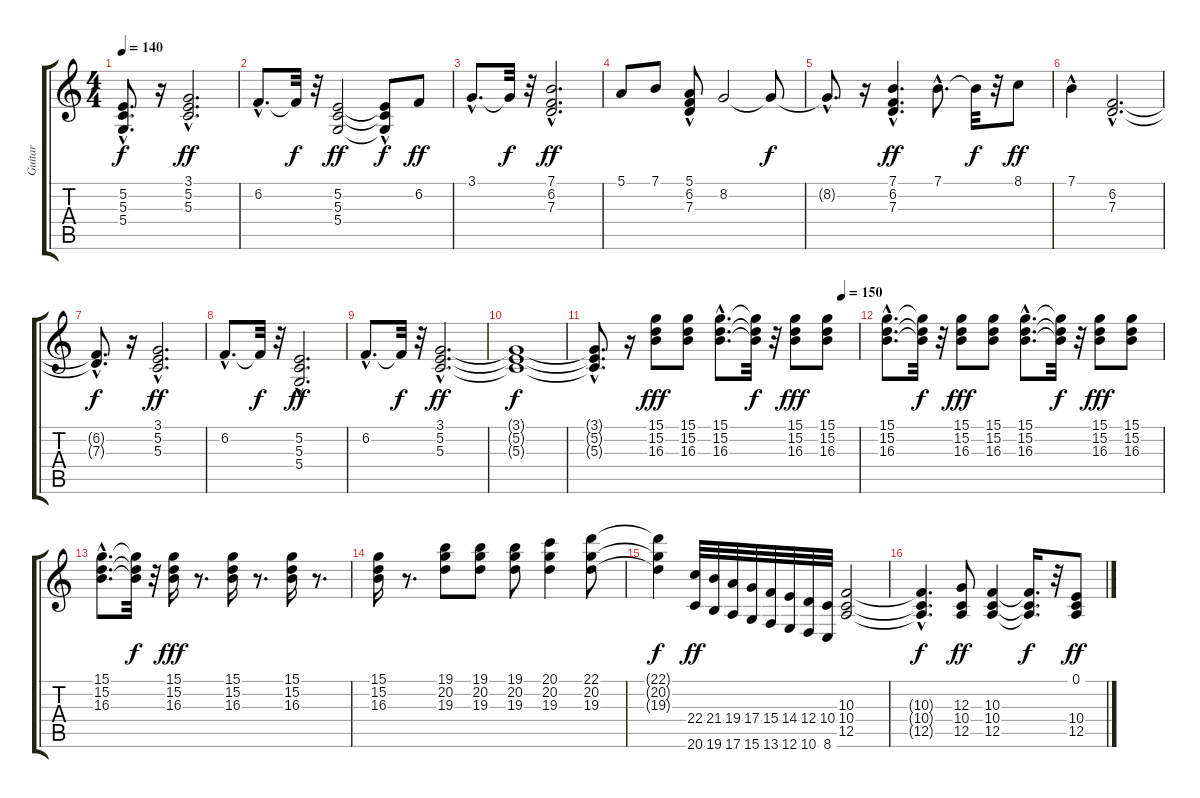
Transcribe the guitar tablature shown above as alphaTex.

\track ("Guitar" "Guitar") {instrument acousticgrandpiano}
\staff {score tabs}
\tuning (E4 B3 G3 D3 A2 E2) {hide}
\ts (4 4)
\tempo 140
\clef g2
\ks c
(5.2{hac t} 5.3{hac t} 5.4{hac t}).8{d dy f} r.16 (3.1 5.2{hac} 5.3{hac}).2{d dy ff} |
6.2{hac}.8{d} 6.2{t}.32{dy f} r.32 (5.2 5.3 5.4).2{dy ff} (5.2{t} 5.3{hac t} 5.4{hac t}).8{dy f} 6.2.8{dy ff} |
3.1{hac}.8{d} 3.1{t}.32{dy f} r.32 (7.1 6.2{hac} 7.3{hac}).2{d dy ff} |
5.1.8 7.1.8 (5.1 6.2{hac} 7.3{hac}).8 8.2.2 8.2{t}.8{dy f} |
8.2{hac t}.8{d} r.16 (7.1 6.2{hac} 7.3{hac}).4{d dy ff} 7.1{hac}.8{d} 7.1{t}.32{dy f} r.32 8.1.8{dy ff} |
7.1{hac}.4 (6.2{hac} 7.3{hac}).2{d} |
(6.2{hac t} 7.3{hac t}).8{d dy f} r.16 (3.1 5.2{hac} 5.3{hac}).2{d dy ff} |
6.2{hac}.8{d} 6.2{t}.32{dy f} r.32 (5.2 5.3{hac} 5.4{hac}).2{d dy ff} |
6.2{hac}.8{d} 6.2{t}.32{dy f} r.32 (3.1{hac} 5.2{hac} 5.3{hac}).2{d dy ff} |
(3.1{t} 5.2{t} 5.3{t}).1{dy f} |
\tempo (150 0.9375)
(3.1{hac t} 5.2{hac t} 5.3{hac t}).8{d} r.16 (15.1 15.2 16.3).8{dy fff} (15.1 15.2 16.3).8 (15.1{hac} 15.2{hac} 16.3{hac}).8{d} (15.1{t} 15.2{t} 16.3{t}).32{dy f} r.32 (15.1 15.2 16.3).8{dy fff} (15.1 15.2 16.3).8 |
(15.1{hac} 15.2{hac} 16.3{hac}).8{d} (15.1{t} 15.2{t} 16.3{t}).32{dy f} r.32 (15.1 15.2 16.3).8{dy fff} (15.1 15.2 16.3).8 (15.1{hac} 15.2{hac} 16.3{hac}).8{d} (15.1{t} 15.2{t} 16.3{t}).32{dy f} r.32 (15.1 15.2 16.3).8{dy fff} (15.1 15.2 16.3).8 |
(15.1{hac} 15.2{hac} 16.3{hac}).8{d} (15.1{t} 15.2{t} 16.3{t}).32{dy f} r.32 (15.1 15.2 16.3).16{dy fff} r.8{d} (15.1 15.2 16.3).16 r.8{d} (15.1 15.2 16.3).16 r.8{d} |
(15.1 15.2 16.3).16 r.8{d} (19.1 20.2 19.3).8 (19.1 20.2 19.3).8 (19.1 20.2 19.3).8 (20.1 20.2 19.3).4 (22.1 20.2 19.3).8 |
(22.1{t} 20.2{t} 19.3{t}).4{dy f} (22.4 20.6).32{dy ff} (21.4 19.6).32 (19.4 17.6).32 (17.4 15.6).32 (15.4 13.6).32 (14.4 12.6).32 (12.4 10.6).32 (10.4 8.6).32 (10.3 10.4 12.5).2 |
(10.3{hac t} 10.4{hac t} 12.5{hac t}).4{d dy f} (12.3 10.4 12.5).8{dy ff} (10.3 10.4 12.5).4 (10.3{t} 10.4{t} 12.5{t}).16{d dy f} r.32 (0.1 10.4 12.5).8{dy ff}
